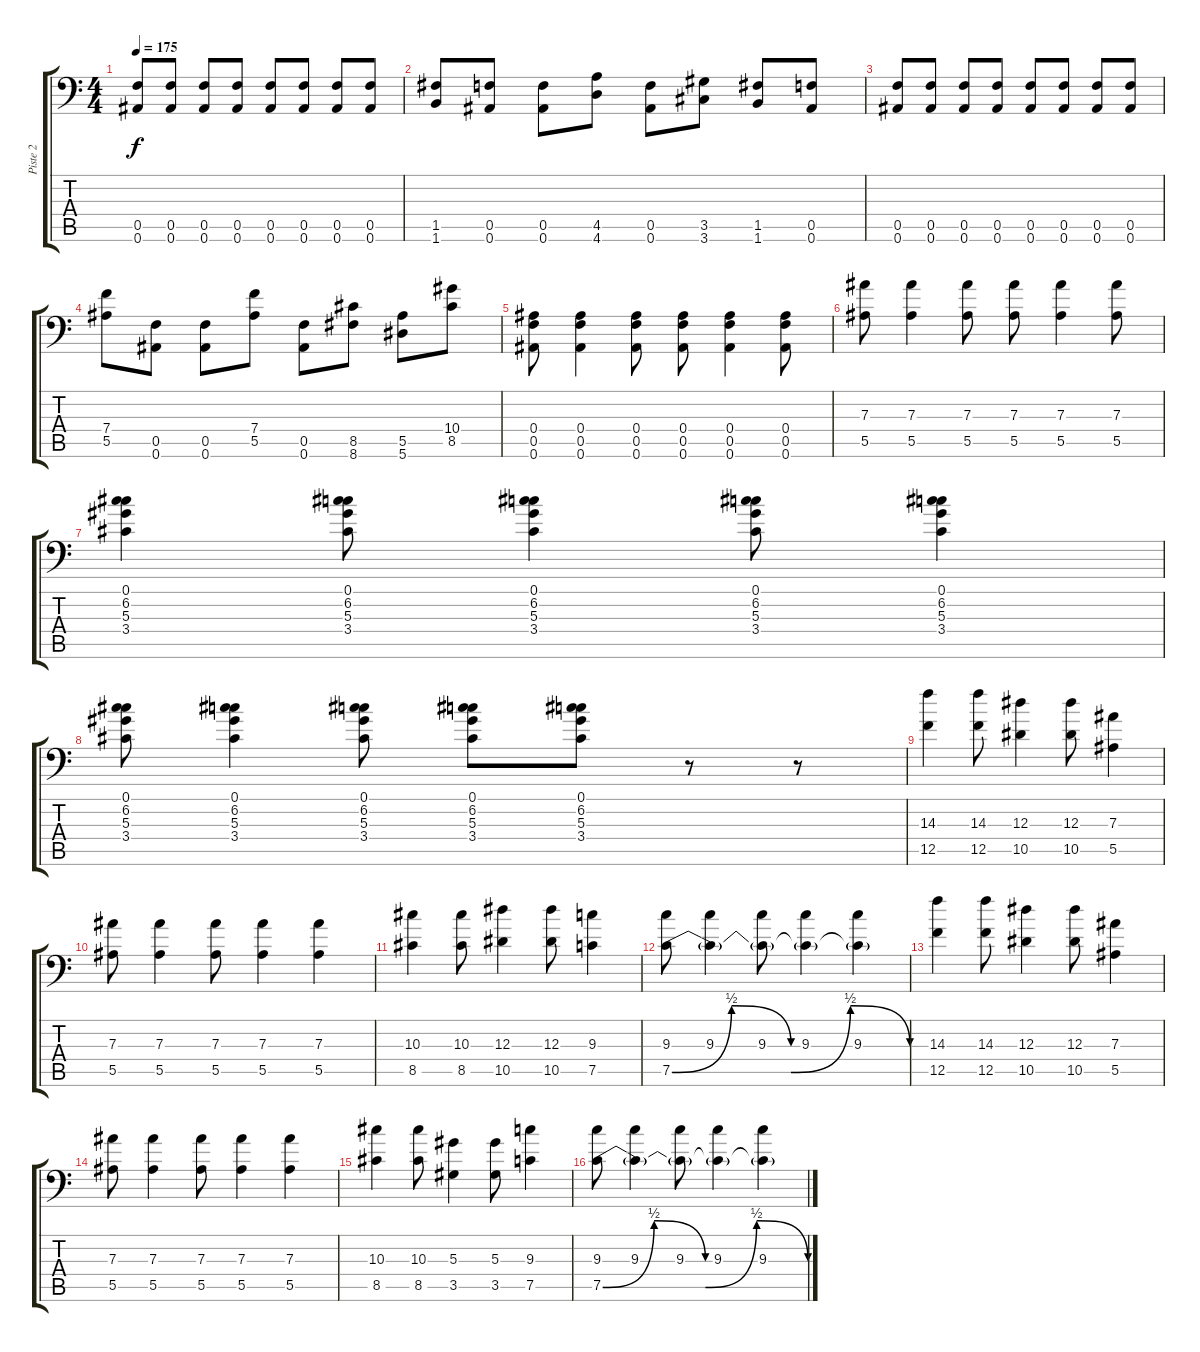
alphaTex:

\track ("Piste 2" "Piste 2") {instrument distortionguitar}
\staff {score tabs}
\tuning (C4 G3 Eb3 Bb2 F2 Bb1) {hide}
\ts (4 4)
\tempo 175
\clef f4
\ks c
(0.5 0.6).8{dy f} (0.5 0.6).8 (0.5 0.6).8 (0.5 0.6).8 (0.5 0.6).8 (0.5 0.6).8 (0.5 0.6).8 (0.5 0.6).8 |
(1.5 1.6).8 (0.5 0.6).8 (0.5 0.6).8 (4.5 4.6).8 (0.5 0.6).8 (3.5 3.6).8 (1.5 1.6).8 (0.5 0.6).8 |
(0.5 0.6).8 (0.5 0.6).8 (0.5 0.6).8 (0.5 0.6).8 (0.5 0.6).8 (0.5 0.6).8 (0.5 0.6).8 (0.5 0.6).8 |
(7.4 5.5).8 (0.5 0.6).8 (0.5 0.6).8 (7.4 5.5).8 (0.5 0.6).8 (8.5 8.6).8 (5.5 5.6).8 (10.4 8.5).8 |
(0.4 0.5 0.6).8 (0.4 0.5 0.6).4 (0.4 0.5 0.6).8 (0.4 0.5 0.6).8 (0.4 0.5 0.6).4 (0.4 0.5 0.6).8 |
(7.3 5.5).8 (7.3 5.5).4 (7.3 5.5).8 (7.3 5.5).8 (7.3 5.5).4 (7.3 5.5).8 |
(0.1 6.2 5.3 3.4).4 (0.1 6.2 5.3 3.4).8 (0.1 6.2 5.3 3.4).4 (0.1 6.2 5.3 3.4).8 (0.1 6.2 5.3 3.4).4 |
(0.1 6.2 5.3 3.4).8 (0.1 6.2 5.3 3.4).4 (0.1 6.2 5.3 3.4).8 (0.1 6.2 5.3 3.4).8 (0.1 6.2 5.3 3.4).8 r.8 r.8 |
(14.3 12.5).4 (14.3 12.5).8 (12.3 10.5).4 (12.3 10.5).8 (7.3 5.5).4 |
(7.3 5.5).8 (7.3 5.5).4 (7.3 5.5).8 (7.3 5.5).4 (7.3 5.5).4 |
(10.3 8.5).4 (10.3 8.5).8 (12.3 10.5).4 (12.3 10.5).8 (9.3 7.5).4 |
(9.3 7.5{be (custom 0 0 15 2 30 0 45 2 60 0)}).8 (9.3 7.5{t}).4 (9.3 7.5{t}).8 (9.3 7.5{t}).4 (9.3 7.5{t}).4 |
(14.3 12.5).4 (14.3 12.5).8 (12.3 10.5).4 (12.3 10.5).8 (7.3 5.5).4 |
(7.3 5.5).8 (7.3 5.5).4 (7.3 5.5).8 (7.3 5.5).4 (7.3 5.5).4 |
(10.3 8.5).4 (10.3 8.5).8 (5.3 3.5).4 (5.3 3.5).8 (9.3 7.5).4 |
(9.3 7.5{be (custom 0 0 15 2 30 0 45 2 60 0)}).8 (9.3 7.5{t}).4 (9.3 7.5{t}).8 (9.3 7.5{t}).4 (9.3 7.5{t}).4
